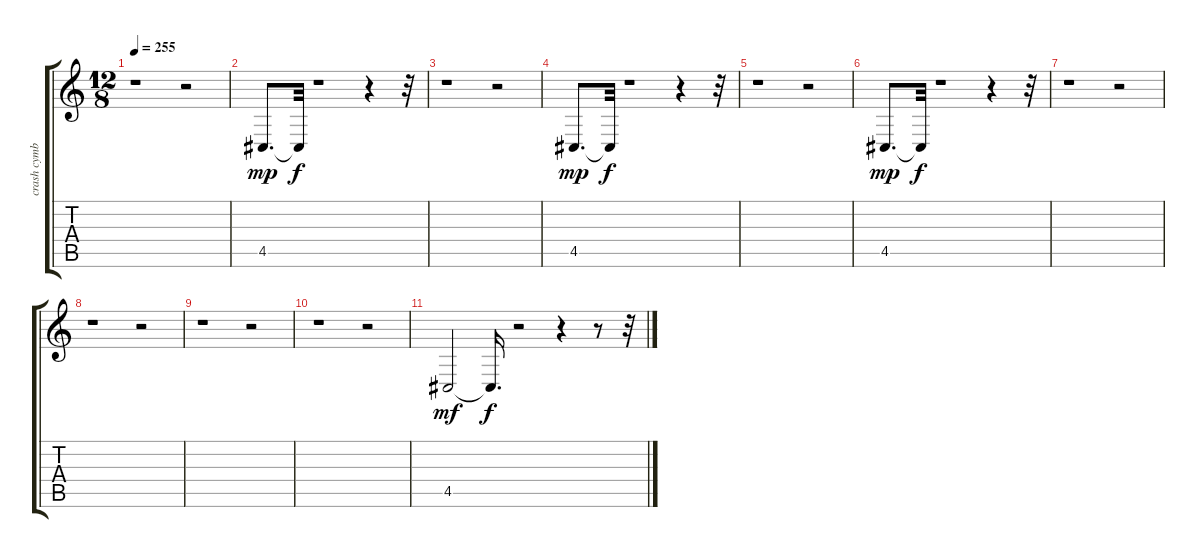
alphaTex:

\track ("crash cymbal        " "crash cymb") {instrument drawbarorgan}
\staff {score tabs}
\tuning (E4 B3 G3 D3 A2 E2) {hide}
\ts (12 8)
\tempo 255
\clef g2
\ks c
r.1{dy f} r.2 |
4.5.8{d dy mp} 4.5{t}.32{dy f} r.1 r.4 r.32 |
r.1 r.2 |
4.5.8{d dy mp} 4.5{t}.32{dy f} r.1 r.4 r.32 |
r.1 r.2 |
4.5.8{d dy mp} 4.5{t}.32{dy f} r.1 r.4 r.32 |
r.1 r.2 |
r.1 r.2 |
r.1 r.2 |
r.1 r.2 |
4.5.2{dy mf} 4.5{t}.16{d dy f} r.2 r.4 r.8 r.32
